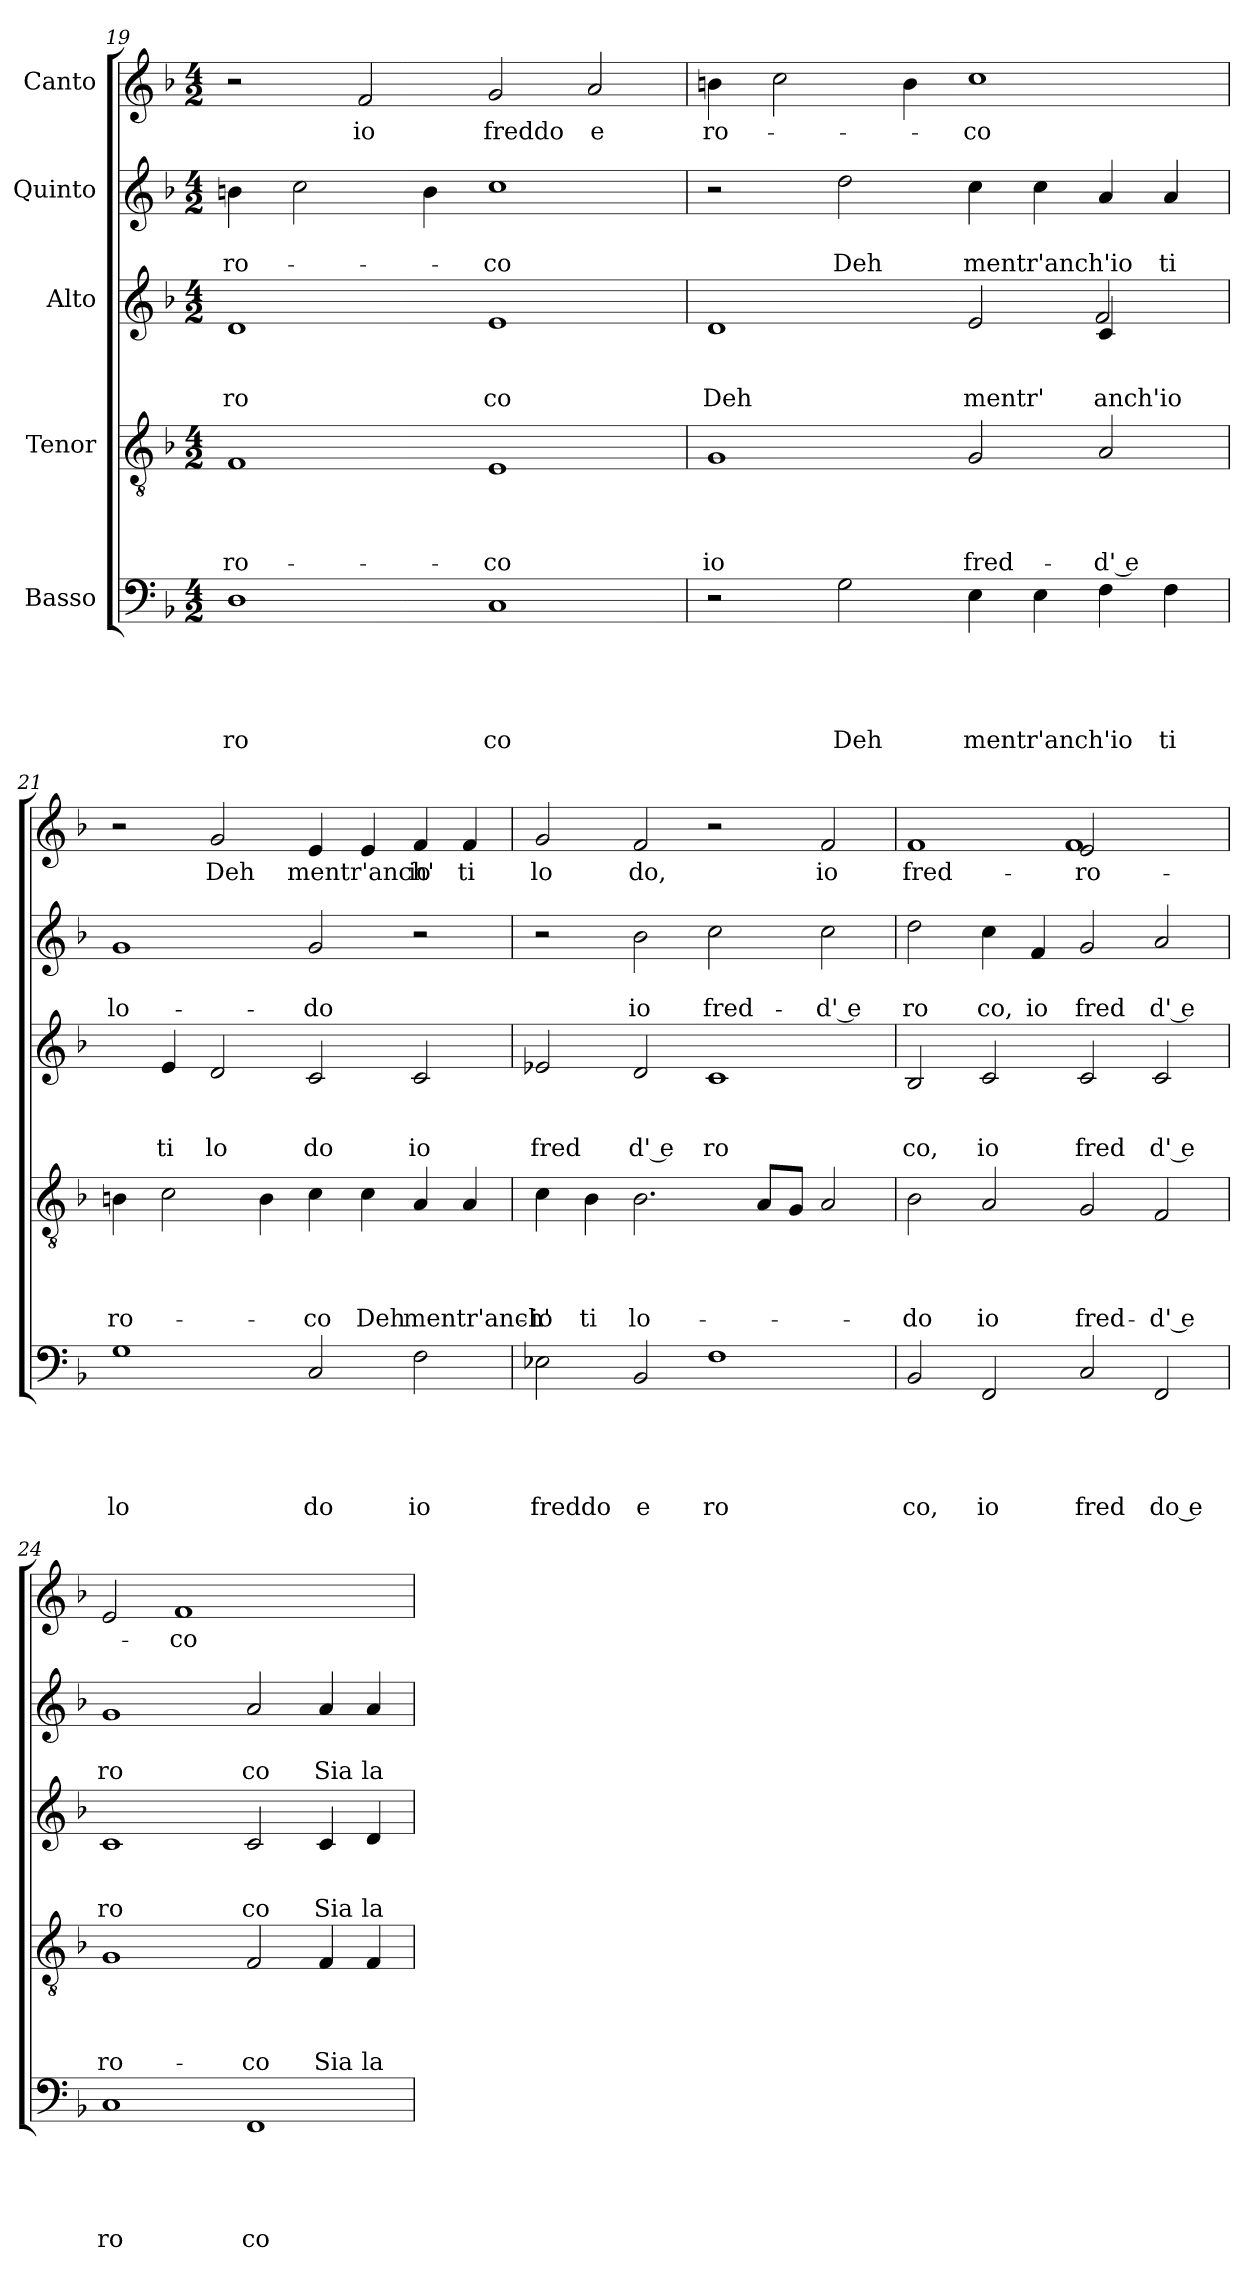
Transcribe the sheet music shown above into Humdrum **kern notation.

**kern	**text	**text	**text	**text	**text	**kern	**text	**text	**text	**text	**kern	**text	**text	**text	**kern	**text	**text	**kern	**text
*part5	*part5	*part5	*part5	*part5	*part5	*part4	*part4	*part4	*part4	*part4	*part3	*part3	*part3	*part3	*part2	*part2	*part2	*part1	*part1
*staff5	*staff5	*staff5	*staff5	*staff5	*staff5	*staff4	*staff4	*staff4	*staff4	*staff4	*staff3	*staff3	*staff3	*staff3	*staff2	*staff2	*staff2	*staff1	*staff1
*I"Basso	*	*	*	*	*	*I"Tenor	*	*	*	*	*I"Alto	*	*	*	*I"Quinto	*	*	*I"Canto	*
!!LO:PB:g=z
*clefF4	*	*	*	*	*	*clefGv2	*	*	*	*	*clefG2	*	*	*	*clefG2	*	*	*clefG2	*
*k[b-]	*	*	*	*	*	*k[b-]	*	*	*	*	*k[b-]	*	*	*	*k[b-]	*	*	*k[b-]	*
*F:	*	*	*	*	*	*F:	*	*	*	*	*F:	*	*	*	*F:	*	*	*F:	*
*M4/2	*	*	*	*	*	*M4/2	*	*	*	*	*M4/2	*	*	*	*M4/2	*	*	*M4/2	*
=19	=19	=19	=19	=19	=19	=19	=19	=19	=19	=19	=19	=19	=19	=19	=19	=19	=19	=19	=19
!	!	!	!	!	!LO:LY:b	!	!	!	!	!LO:LY:b	!	!	!	!LO:LY:b	!	!	!LO:LY:b	!	!
1D	.	.	.	.	ro	1F	.	.	.	ro-	1d	.	.	ro	4bn\	.	ro-	2r	.
.	.	.	.	.	.	.	.	.	.	.	.	.	.	.	2cc\	.	.	.	.
!	!	!	!	!	!	!	!	!	!	!	!	!	!	!	!	!	!	!	!LO:LY:b
.	.	.	.	.	.	.	.	.	.	.	.	.	.	.	.	.	.	2f/	io
.	.	.	.	.	.	.	.	.	.	.	.	.	.	.	4b\	.	.	.	.
!	!	!	!	!	!LO:LY:b	!	!	!	!	!LO:LY:b	!	!	!	!LO:LY:b	!	!	!LO:LY:b	!	!LO:LY:b
1C	.	.	.	.	co	1E	.	.	.	-co	1e	.	.	co	1cc	.	-co	2g/	freddo
!	!	!	!	!	!	!	!	!	!	!	!	!	!	!	!	!	!	!	!LO:LY:b
.	.	.	.	.	.	.	.	.	.	.	.	.	.	.	.	.	.	2a/	e
=20	=20	=20	=20	=20	=20	=20	=20	=20	=20	=20	=20	=20	=20	=20	=20	=20	=20	=20	=20
!	!	!	!	!	!	!	!	!	!	!LO:LY:b	!	!	!	!LO:LY:b	!	!	!	!	!LO:LY:b
*	*	*	*	*	*	*	*	*	*	*	*^	*	*	*	*	*	*	*	*
2r	.	.	.	.	.	1G	.	.	.	io	1d	1.ryy	.	.	Deh	2r	.	.	4bn\	ro-
.	.	.	.	.	.	.	.	.	.	.	.	.	.	.	.	.	.	.	2cc\	.
!	!	!	!	!	!LO:LY:b	!	!	!	!	!	!	!	!	!	!	!	!	!LO:LY:b	!	!
2G\	.	.	.	.	Deh	.	.	.	.	.	.	.	.	.	.	2dd\	.	Deh	.	.
.	.	.	.	.	.	.	.	.	.	.	.	.	.	.	.	.	.	.	4b\	.
!	!	!	!	!	!LO:LY:b	!	!	!	!	!LO:LY:b	!	!	!	!	!LO:LY:b	!	!	!LO:LY:b	!	!LO:LY:b
4E\	.	.	.	.	mentr'anch'io	2G/	.	.	.	fred-	2e/	.	.	.	mentr'	4cc\	.	mentr'anch'io	1cc	-co
4E\	.	.	.	.	.	.	.	.	.	.	.	.	.	.	.	4cc\	.	.	.	.
!	!	!	!	!	!	!	!	!	!	!LO:LY:b:rj	!	!	!	!	!LO:LY:b	!	!	!	!	!
4F\	.	.	.	.	.	2A/	.	.	.	-d' e	4c/	2f/	.	.	anch'io	4a/	.	.	.	.
!	!	!	!	!	!LO:LY:b	!	!	!	!	!	!	!	!	!	!	!	!	!LO:LY:b	!	!
4F\	.	.	.	.	ti	.	.	.	.	.	4ryy	.	.	.	.	4a/	.	ti	.	.
*	*	*	*	*	*	*	*	*	*	*	*v	*v	*	*	*	*	*	*	*	*
=21	=21	=21	=21	=21	=21	=21	=21	=21	=21	=21	=21	=21	=21	=21	=21	=21	=21	=21	=21
!	!	!	!	!	!LO:LY:b	!	!	!	!	!LO:LY:b	!	!	!	!	!	!	!LO:LY:b	!	!
1G	.	.	.	.	lo	4Bn\	.	.	.	ro-	4ryy	.	.	.	1g	.	lo-	2r	.
!	!	!	!	!	!	!	!	!	!	!	!	!	!	!LO:LY:b	!	!	!	!	!
.	.	.	.	.	.	2c\	.	.	.	.	4e/	.	.	ti	.	.	.	.	.
!	!	!	!	!	!	!	!	!	!	!	!	!	!	!LO:LY:b	!	!	!	!	!LO:LY:b
.	.	.	.	.	.	.	.	.	.	.	2d/	.	.	lo	.	.	.	2g/	Deh
.	.	.	.	.	.	4B\	.	.	.	.	.	.	.	.	.	.	.	.	.
!	!	!	!	!	!LO:LY:b	!	!	!	!	!LO:LY:b	!	!	!	!LO:LY:b	!	!	!LO:LY:b	!	!LO:LY:b
2C/	.	.	.	.	do	4c\	.	.	.	-co	2c/	.	.	do	2g/	.	-do	4e/	mentr'anch'
!	!	!	!	!	!	!	!	!	!	!LO:LY:b	!	!	!	!	!	!	!	!	!
.	.	.	.	.	.	4c\	.	.	.	Deh	.	.	.	.	.	.	.	4e/	.
!	!	!	!	!	!LO:LY:b	!	!	!	!	!LO:LY:b	!	!	!	!LO:LY:b	!	!	!	!	!LO:LY:b
2F\	.	.	.	.	io	4A/	.	.	.	mentr'anch'-	2c/	.	.	io	2r	.	.	4f/	io
!	!	!	!	!	!	!	!	!	!	!	!	!	!	!	!	!	!	!	!LO:LY:b
.	.	.	.	.	.	4A/	.	.	.	.	.	.	.	.	.	.	.	4f/	ti
=22	=22	=22	=22	=22	=22	=22	=22	=22	=22	=22	=22	=22	=22	=22	=22	=22	=22	=22	=22
!	!	!	!	!	!LO:LY:b	!	!	!	!	!LO:LY:b	!	!	!	!LO:LY:b	!	!	!	!	!LO:LY:b
2E-X\	.	.	.	.	freddo	4c\	.	.	.	-io	2e-X/	.	.	fred	2r	.	.	2g/	lo
!	!	!	!	!	!	!	!	!	!	!LO:LY:b	!	!	!	!	!	!	!	!	!
.	.	.	.	.	.	4B-\	.	.	.	ti	.	.	.	.	.	.	.	.	.
!	!	!	!	!	!LO:LY:b	!	!	!	!	!LO:LY:b	!	!	!	!LO:LY:b:rj	!	!	!LO:LY:b	!	!LO:LY:b
2BB-/	.	.	.	.	e	2.B-\	.	.	.	lo-	2d/	.	.	d' e	2b-\	.	io	2f/	do,
!	!	!	!	!	!LO:LY:b	!	!	!	!	!	!	!	!	!LO:LY:b	!	!	!LO:LY:b	!	!
1F	.	.	.	.	ro	.	.	.	.	.	1c	.	.	ro	2cc\	.	fred-	2r	.
.	.	.	.	.	.	8A/L	.	.	.	.	.	.	.	.	.	.	.	.	.
.	.	.	.	.	.	8G/J	.	.	.	.	.	.	.	.	.	.	.	.	.
!	!	!	!	!	!	!	!	!	!	!	!	!	!	!	!	!	!LO:LY:b:rj	!	!LO:LY:b
.	.	.	.	.	.	2A/	.	.	.	.	.	.	.	.	2cc\	.	-d' e	2f/	io
!!LO:LB:g=z
=23	=23	=23	=23	=23	=23	=23	=23	=23	=23	=23	=23	=23	=23	=23	=23	=23	=23	=23	=23
!	!	!	!	!	!LO:LY:b	!	!	!	!	!LO:LY:b	!	!	!	!LO:LY:b	!	!	!LO:LY:b	!	!LO:LY:b
*	*	*	*	*	*	*	*	*	*	*	*	*	*	*	*	*	*	*^	*
2BB-/	.	.	.	.	co,	2B-\	.	.	.	-do	2B-/	.	.	co,	2dd\	.	ro	1f	1ryy	fred-
!	!	!	!	!	!LO:LY:b	!	!	!	!	!LO:LY:b	!	!	!	!LO:LY:b	!	!	!LO:LY:b	!	!	!
2FF/	.	.	.	.	io	2A/	.	.	.	io	2c/	.	.	io	4cc\	.	co,	.	.	.
!	!	!	!	!	!	!	!	!	!	!	!	!	!	!	!	!	!LO:LY:b	!	!	!
.	.	.	.	.	.	.	.	.	.	.	.	.	.	.	4f/	.	io	.	.	.
!	!	!	!	!	!LO:LY:b	!	!	!	!	!LO:LY:b	!	!	!	!LO:LY:b	!	!	!LO:LY:b	!	!	!LO:LY:b:rj
!	!	!	!	!	!	!	!	!	!	!	!	!	!	!	!	!	!	!	!	!LO:LY:b
2C/	.	.	.	.	fred	2G/	.	.	.	fred-	2c/	.	.	fred	2g/	.	fred	2e/	1f	ro-
!	!	!	!	!	!LO:LY:b:rj	!	!	!	!	!LO:LY:b:rj	!	!	!	!LO:LY:b:rj	!	!	!LO:LY:b:rj	!	!	!
2FF/	.	.	.	.	do e	2F/	.	.	.	-d' e	2c/	.	.	d' e	2a/	.	d' e	2ryy	.	.
*	*	*	*	*	*	*	*	*	*	*	*	*	*	*	*	*	*	*v	*v	*
=24	=24	=24	=24	=24	=24	=24	=24	=24	=24	=24	=24	=24	=24	=24	=24	=24	=24	=24	=24
!	!	!	!	!	!LO:LY:b	!	!	!	!	!LO:LY:b	!	!	!	!LO:LY:b	!	!	!LO:LY:b	!	!
1C	.	.	.	.	ro	1G	.	.	.	ro-	1c	.	.	ro	1g	.	ro	2e/	.
!	!	!	!	!	!	!	!	!	!	!	!	!	!	!	!	!	!	!	!LO:LY:b
.	.	.	.	.	.	.	.	.	.	.	.	.	.	.	.	.	.	1f	-co
!	!	!	!	!	!LO:LY:b	!	!	!	!	!LO:LY:b	!	!	!	!LO:LY:b	!	!	!LO:LY:b	!	!
1FF	.	.	.	.	co	2F/	.	.	.	-co	2c/	.	.	co	2a/	.	co	.	.
!	!	!	!	!	!	!	!	!	!	!LO:LY:b	!	!	!	!LO:LY:b	!	!	!LO:LY:b	!	!
.	.	.	.	.	.	4F/	.	.	.	Sia	4c/	.	.	Sia	4a/	.	Sia	2ryy	.
!	!	!	!	!	!	!	!	!	!	!LO:LY:b	!	!	!	!LO:LY:b	!	!	!LO:LY:b	!	!
.	.	.	.	.	.	4F/	.	.	.	la	4d/	.	.	la	4a/	.	la	.	.
=	=	=	=	=	=	=	=	=	=	=	=	=	=	=	=	=	=	=	=
*-	*-	*-	*-	*-	*-	*-	*-	*-	*-	*-	*-	*-	*-	*-	*-	*-	*-	*-	*-
